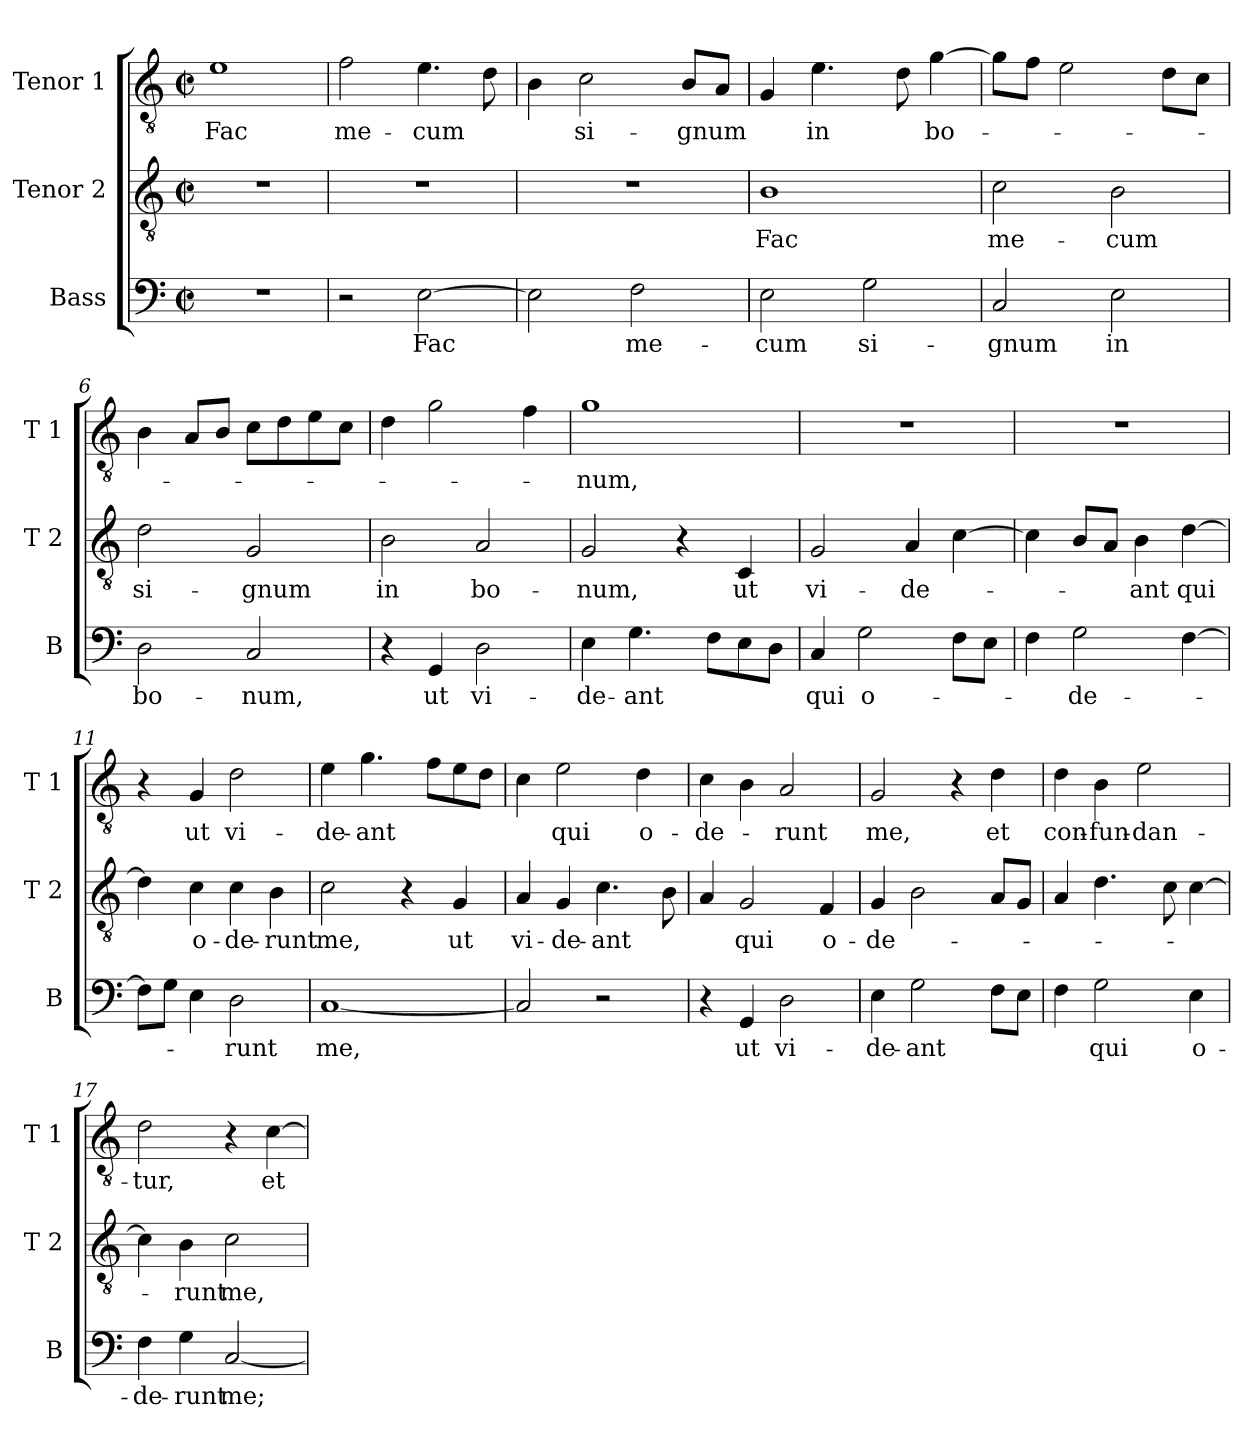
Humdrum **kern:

**kern	**text	**kern	**text	**kern	**text
*part3	*part3	*part2	*part2	*part1	*part1
*staff3	*staff3	*staff2	*staff2	*staff1	*staff1
*I"Bass	*	*I"Tenor 2	*	*I"Tenor 1	*
*I'B	*	*I'T 2	*	*I'T 1	*
*clefF4	*	*clefGv2	*	*clefGv2	*
*k[]	*	*k[]	*	*k[]	*
*C:	*	*C:	*	*C:	*
*M2/2	*	*M2/2	*	*M2/2	*
*met(c|)	*	*met(c|)	*	*met(c|)	*
=1	=1	=1	=1	=1	=1
!	!	!	!	!	!LO:LY:b
1r	.	1r	.	1e	Fac
=2	=2	=2	=2	=2	=2
!	!	!	!	!	!LO:LY:b
2r	.	1r	.	2f\	me-
!	!LO:LY:b	!	!	!	!LO:LY:b
[2E\	Fac	.	.	4.e\	-cum
.	.	.	.	8d\	.
=3	=3	=3	=3	=3	=3
2E\]	.	1r	.	4B\	.
!	!	!	!	!	!LO:LY:b
.	.	.	.	2c\	si-
!	!LO:LY:b	!	!	!	!
2F\	me-	.	.	.	.
!	!	!	!	!	!LO:LY:b
.	.	.	.	8B/L	-gnum
.	.	.	.	8A/J	.
=4	=4	=4	=4	=4	=4
!	!LO:LY:b	!	!LO:LY:b	!	!
2E\	-cum	1B	Fac	4G/	.
!	!	!	!	!	!LO:LY:b
.	.	.	.	4.e\	in
!	!LO:LY:b	!	!	!	!
2G\	si-	.	.	.	.
.	.	.	.	8d\	.
!	!	!	!	!	!LO:LY:b
.	.	.	.	[4g\	bo-
=5	=5	=5	=5	=5	=5
!	!LO:LY:b	!	!LO:LY:b	!	!
2C/	-gnum	2c\	me-	8g\L]	.
.	.	.	.	8f\J	.
.	.	.	.	2e\	.
!	!LO:LY:b	!	!LO:LY:b	!	!
2E\	in	2B\	-cum	.	.
.	.	.	.	8d\L	.
.	.	.	.	8c\J	.
=6	=6	=6	=6	=6	=6
!	!LO:LY:b	!	!LO:LY:b	!	!
2D\	bo-	2d\	si-	4B\	.
.	.	.	.	8A/L	.
.	.	.	.	8B/J	.
!	!LO:LY:b	!	!LO:LY:b	!	!
2C/	-num,	2G/	-gnum	8c\L	.
.	.	.	.	8d\	.
.	.	.	.	8e\	.
.	.	.	.	8c\J	.
!!LO:LB:g=z
=7	=7	=7	=7	=7	=7
!	!	!	!LO:LY:b	!	!
4r	.	2B\	in	4d\	.
!	!LO:LY:b	!	!	!	!
4GG/	ut	.	.	2g\	.
!	!LO:LY:b	!	!LO:LY:b	!	!
2D\	vi-	2A/	bo-	.	.
.	.	.	.	4f\	.
=8	=8	=8	=8	=8	=8
!	!LO:LY:b	!	!LO:LY:b	!	!LO:LY:b
4E\	-de-	2G/	-num,	1g	-num,
!	!LO:LY:b	!	!	!	!
4.G\	-ant	.	.	.	.
.	.	4r	.	.	.
8F\L	.	.	.	.	.
!	!	!	!LO:LY:b	!	!
8E\	.	4C/	ut	.	.
8D\J	.	.	.	.	.
=9	=9	=9	=9	=9	=9
!	!LO:LY:b	!	!LO:LY:b	!	!
4C/	qui	2G/	vi-	1r	.
!	!LO:LY:b	!	!	!	!
2G\	o-	.	.	.	.
!	!	!	!LO:LY:b	!	!
.	.	4A/	-de-	.	.
8F\L	.	[4c\	.	.	.
8E\J	.	.	.	.	.
=10	=10	=10	=10	=10	=10
4F\	.	4c\]	.	1r	.
!	!LO:LY:b	!	!	!	!
2G\	-de-	8B/L	.	.	.
.	.	8A/J	.	.	.
!	!	!	!LO:LY:b	!	!
.	.	4B\	-ant	.	.
!	!	!	!LO:LY:b	!	!
[4F\	.	[4d\	qui	.	.
=11	=11	=11	=11	=11	=11
8F\L]	.	4d\]	.	4r	.
8G\J	.	.	.	.	.
!	!	!	!LO:LY:b	!	!LO:LY:b
4E\	.	4c\	o-	4G/	ut
!	!LO:LY:b	!	!LO:LY:b	!	!LO:LY:b
2D\	-runt	4c\	-de-	2d\	vi-
!	!	!	!LO:LY:b	!	!
.	.	4B\	-runt	.	.
=12	=12	=12	=12	=12	=12
!	!LO:LY:b	!	!LO:LY:b	!	!LO:LY:b
[1C	me,	2c\	me,	4e\	-de-
!	!	!	!	!	!LO:LY:b
.	.	.	.	4.g\	-ant
.	.	4r	.	.	.
.	.	.	.	8f\L	.
!	!	!	!LO:LY:b	!	!
.	.	4G/	ut	8e\	.
.	.	.	.	8d\J	.
!!LO:LB:g=z
=13	=13	=13	=13	=13	=13
!	!	!	!LO:LY:b	!	!
2C/]	.	4A/	vi-	4c\	.
!	!	!	!LO:LY:b	!	!LO:LY:b
.	.	4G/	-de-	2e\	qui
!	!	!	!LO:LY:b	!	!
2r	.	4.c\	-ant	.	.
!	!	!	!	!	!LO:LY:b
.	.	.	.	4d\	o-
.	.	8B\	.	.	.
=14	=14	=14	=14	=14	=14
!	!	!	!	!	!LO:LY:b
4r	.	4A/	.	4c\	-de-
!	!LO:LY:b	!	!LO:LY:b	!	!
4GG/	ut	2G/	qui	4B\	.
!	!LO:LY:b	!	!	!	!LO:LY:b
2D\	vi-	.	.	2A/	-runt
!	!	!	!LO:LY:b	!	!
.	.	4F/	o-	.	.
=15	=15	=15	=15	=15	=15
!	!LO:LY:b	!	!LO:LY:b	!	!LO:LY:b
4E\	-de-	4G/	-de-	2G/	me,
!	!LO:LY:b	!	!	!	!
2G\	-ant	2B\	.	.	.
.	.	.	.	4r	.
!	!	!	!	!	!LO:LY:b
8F\L	.	8A/L	.	4d\	et
8E\J	.	8G/J	.	.	.
=16	=16	=16	=16	=16	=16
!	!	!	!	!	!LO:LY:b
4F\	.	4A/	.	4d\	con-
!	!LO:LY:b	!	!	!	!LO:LY:b
2G\	qui	4.d\	.	4B\	-fun-
!	!	!	!	!	!LO:LY:b
.	.	.	.	2e\	-dan-
.	.	8c\	.	.	.
!	!LO:LY:b	!	!	!	!
4E\	o-	[4c\	.	.	.
=17	=17	=17	=17	=17	=17
!	!LO:LY:b	!	!	!	!LO:LY:b
4F\	-de-	4c\]	.	2d\	-tur,
!	!LO:LY:b	!	!LO:LY:b	!	!
4G\	-runt	4B\	-runt	.	.
!	!LO:LY:b	!	!LO:LY:b	!	!
[2C/	me;	2c\	me,	4r	.
!	!	!	!	!	!LO:LY:b
.	.	.	.	[4c\	et
=	=	=	=	=	=
*-	*-	*-	*-	*-	*-
